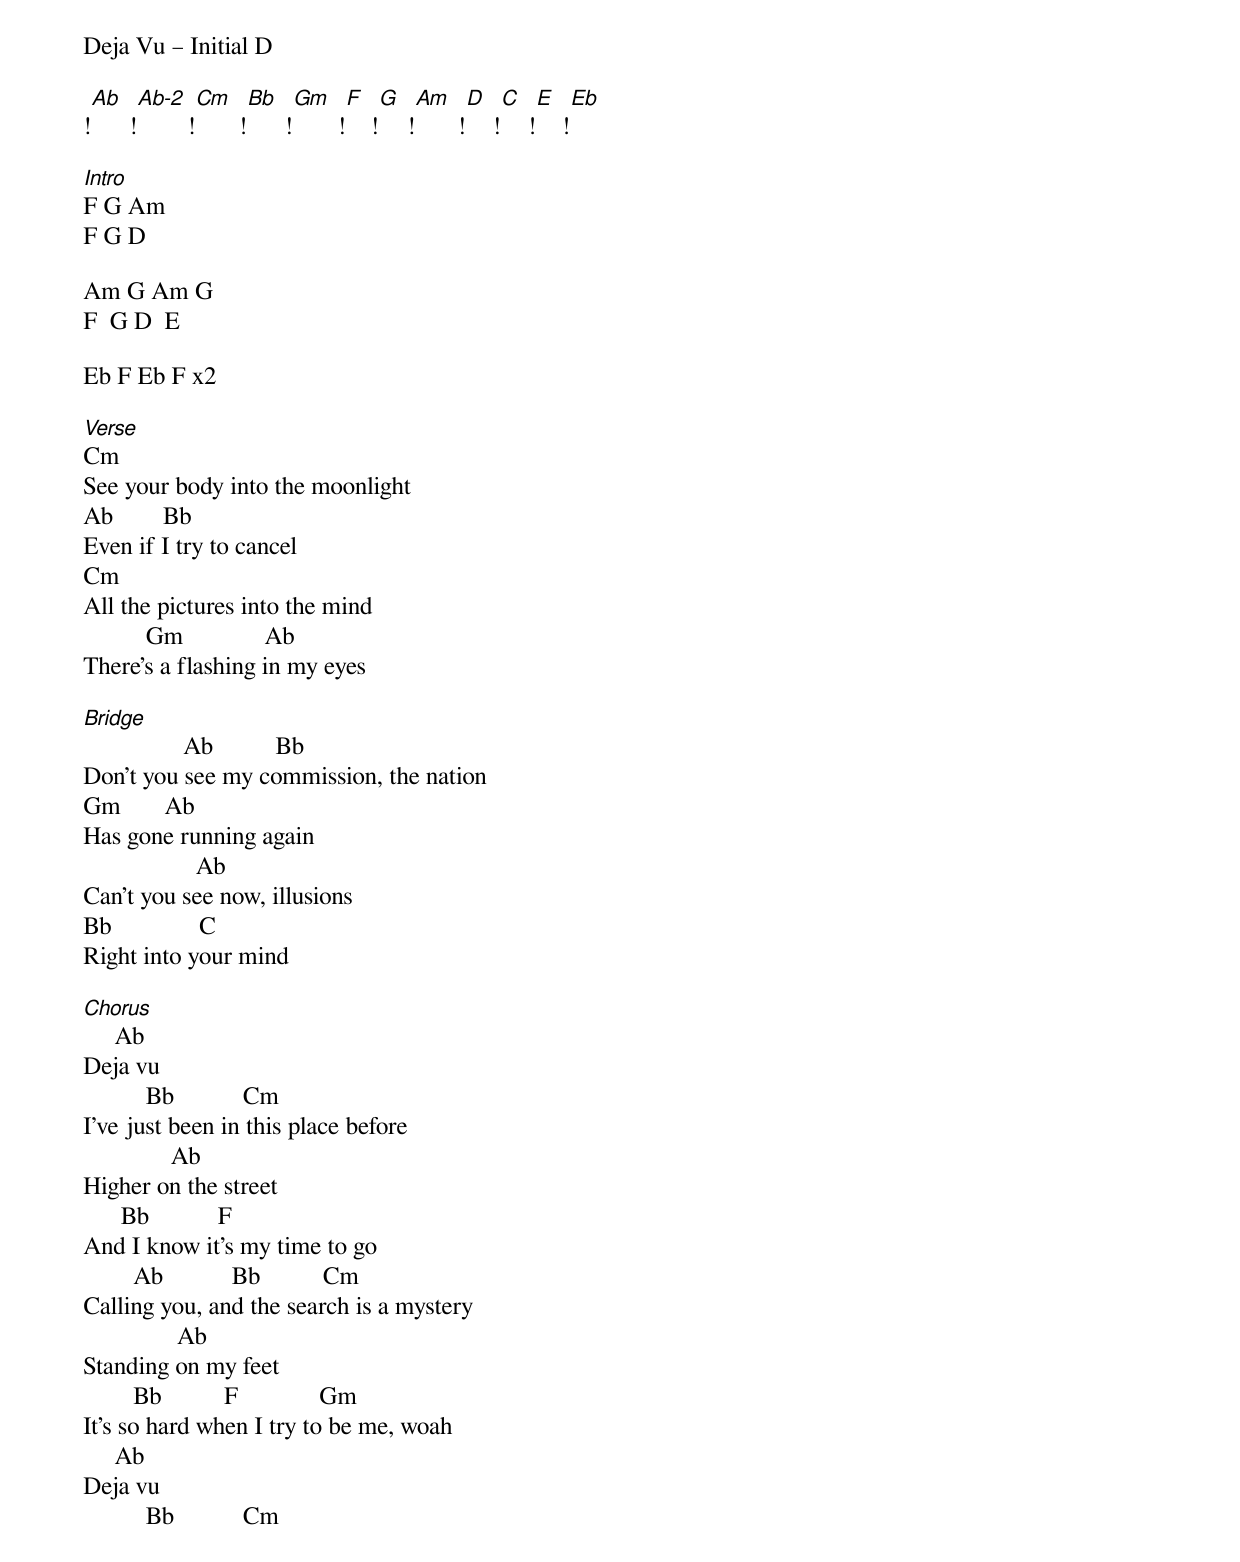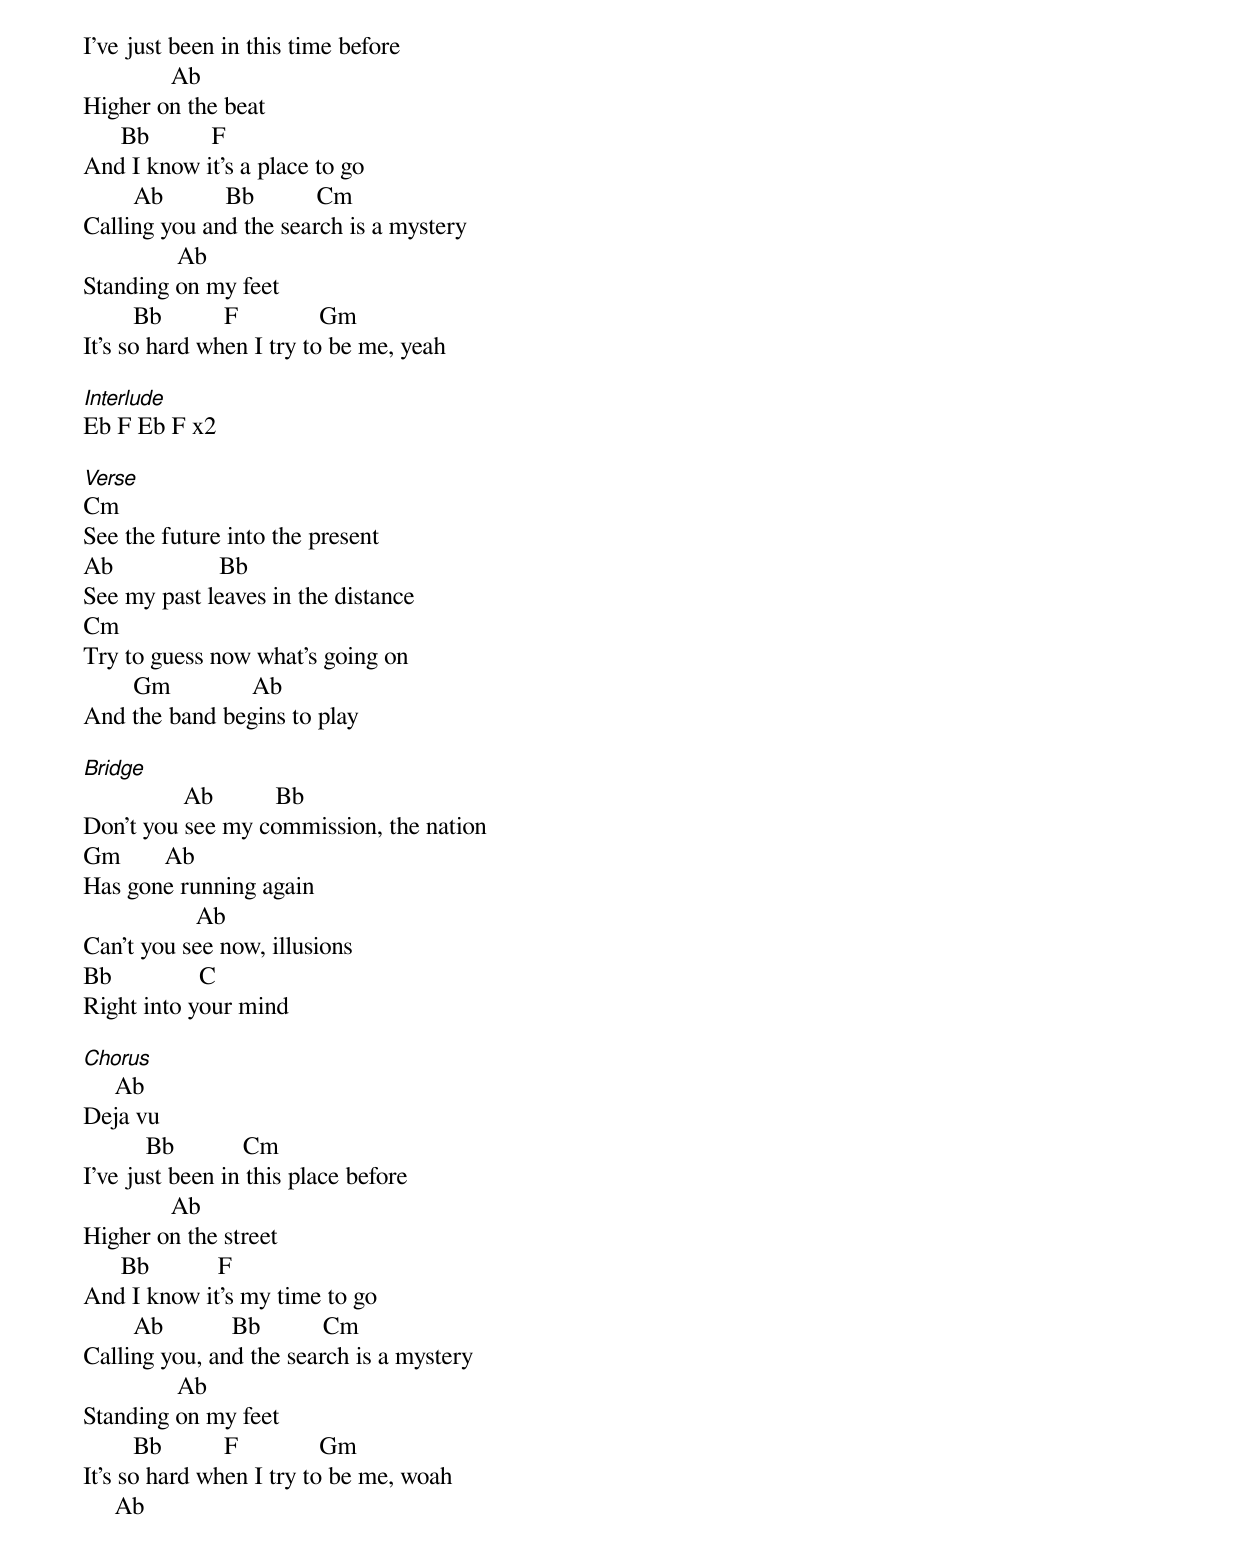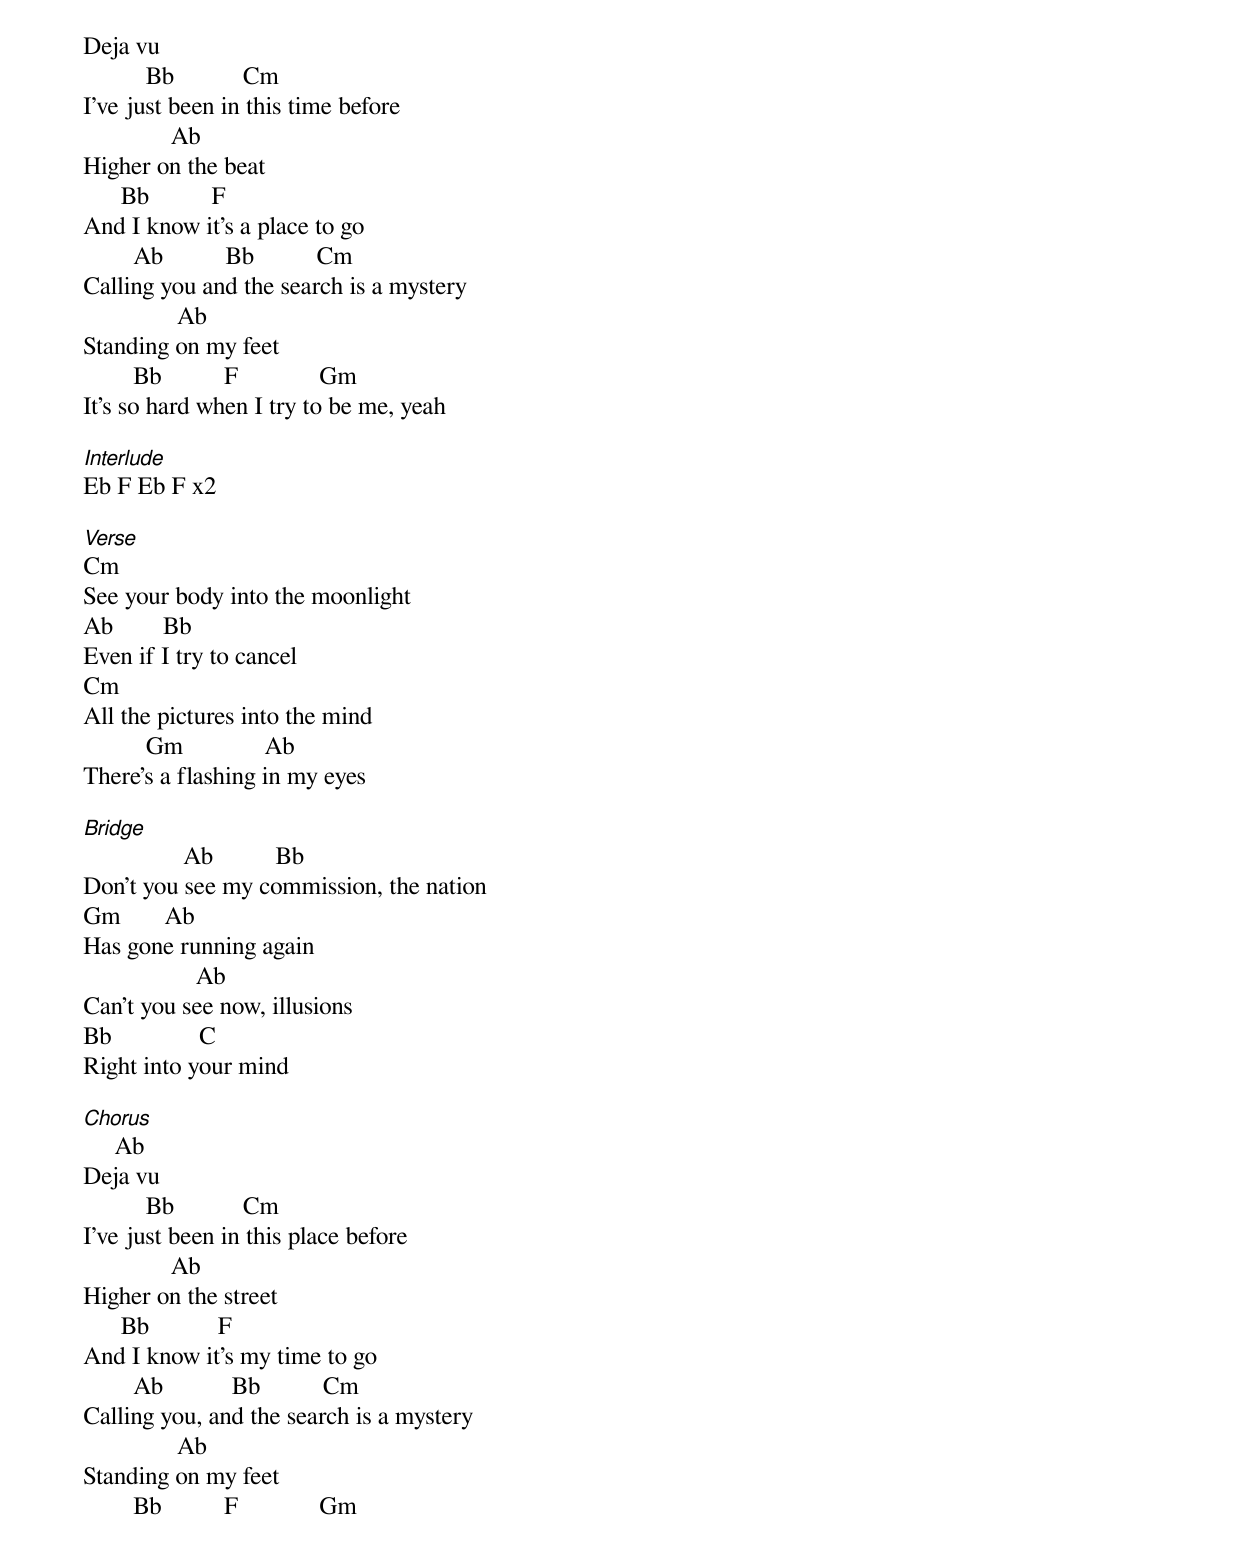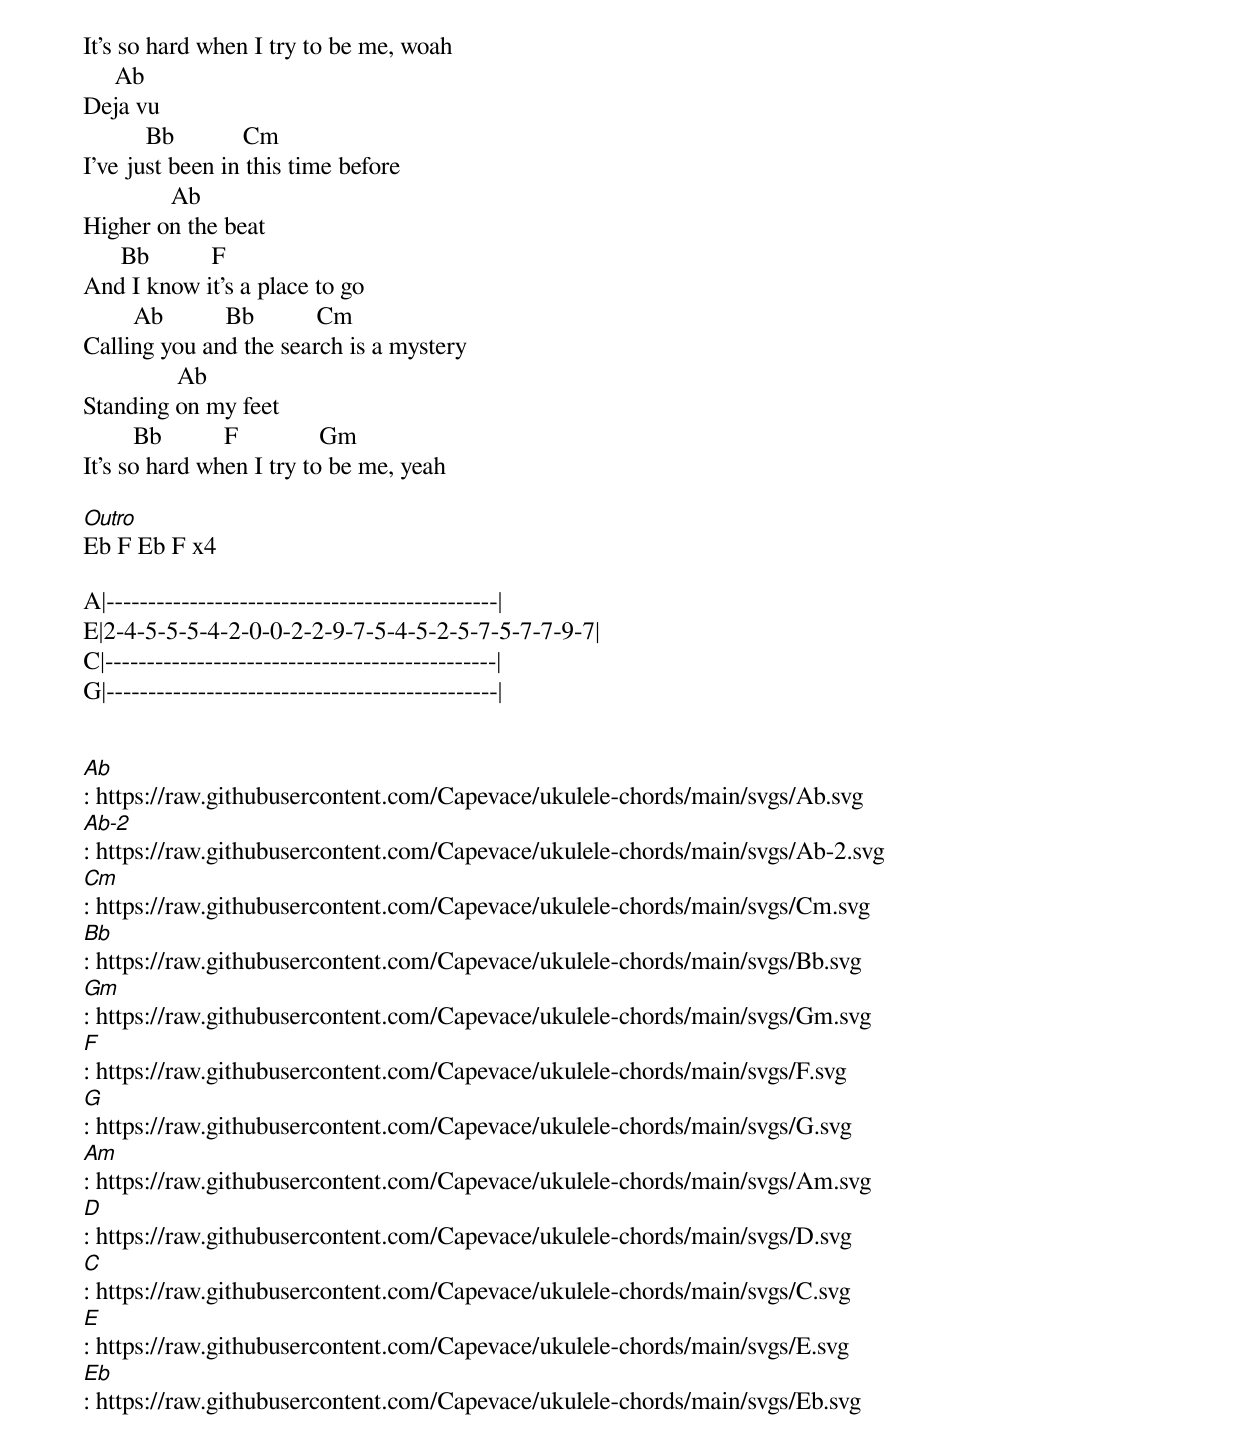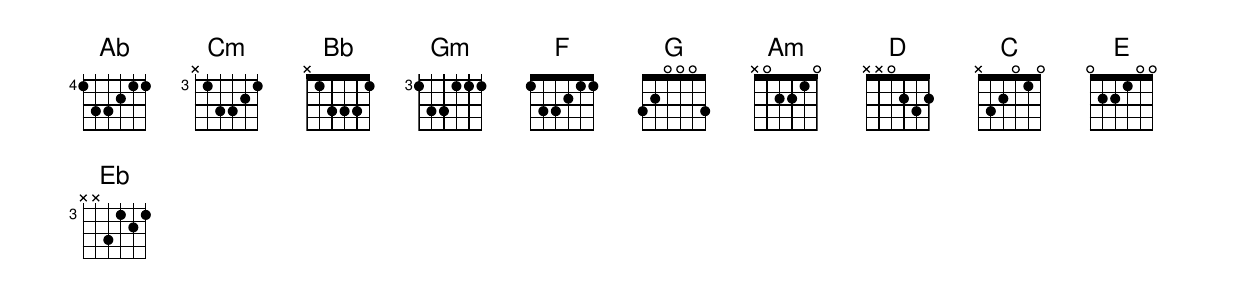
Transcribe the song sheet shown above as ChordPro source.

Deja Vu – Initial D

![Ab][] ![Ab-2][]![Cm][] ![Bb][] ![Gm][] ![F][] ![G][] ![Am][] ![D][] ![C][] ![E][] ![Eb][]

[Intro]
F G Am
F G D

Am G Am G
F  G D  E

Eb F Eb F x2

[Verse]
Cm
See your body into the moonlight
Ab        Bb
Even if I try to cancel
Cm
All the pictures into the mind
          Gm             Ab
There's a flashing in my eyes

[Bridge]
                Ab          Bb
Don't you see my commission, the nation
Gm       Ab
Has gone running again
                  Ab
Can't you see now, illusions
Bb              C
Right into your mind

[Chorus]
     Ab
Deja vu
          Bb           Cm
I've just been in this place before
              Ab
Higher on the street
      Bb           F
And I know it's my time to go
        Ab           Bb          Cm
Calling you, and the search is a mystery
               Ab
Standing on my feet
        Bb          F             Gm
It's so hard when I try to be me, woah
     Ab
Deja vu
          Bb           Cm
I've just been in this time before
              Ab
Higher on the beat
      Bb          F
And I know it's a place to go
        Ab          Bb          Cm
Calling you and the search is a mystery
               Ab
Standing on my feet
        Bb          F             Gm
It's so hard when I try to be me, yeah

[Interlude]
Eb F Eb F x2

[Verse]
Cm
See the future into the present
Ab                 Bb
See my past leaves in the distance
Cm
Try to guess now what's going on
        Gm             Ab
And the band begins to play

[Bridge]
                Ab          Bb
Don't you see my commission, the nation
Gm       Ab
Has gone running again
                  Ab
Can't you see now, illusions
Bb              C
Right into your mind

[Chorus]
     Ab
Deja vu
          Bb           Cm
I've just been in this place before
              Ab
Higher on the street
      Bb           F
And I know it's my time to go
        Ab           Bb          Cm
Calling you, and the search is a mystery
               Ab
Standing on my feet
        Bb          F             Gm
It's so hard when I try to be me, woah
     Ab
Deja vu
          Bb           Cm
I've just been in this time before
              Ab
Higher on the beat
      Bb          F
And I know it's a place to go
        Ab          Bb          Cm
Calling you and the search is a mystery
               Ab
Standing on my feet
        Bb          F             Gm
It's so hard when I try to be me, yeah

[Interlude]
Eb F Eb F x2

[Verse]
Cm
See your body into the moonlight
Ab        Bb
Even if I try to cancel
Cm
All the pictures into the mind
          Gm             Ab
There's a flashing in my eyes

[Bridge]
                Ab          Bb
Don't you see my commission, the nation
Gm       Ab
Has gone running again
                  Ab
Can't you see now, illusions
Bb              C
Right into your mind

[Chorus]
     Ab
Deja vu
          Bb           Cm
I've just been in this place before
              Ab
Higher on the street
      Bb           F
And I know it's my time to go
        Ab           Bb          Cm
Calling you, and the search is a mystery
               Ab
Standing on my feet
        Bb          F             Gm
It's so hard when I try to be me, woah
     Ab
Deja vu
          Bb           Cm
I've just been in this time before
              Ab
Higher on the beat
      Bb          F
And I know it's a place to go
        Ab          Bb          Cm
Calling you and the search is a mystery
               Ab
Standing on my feet
        Bb          F             Gm
It's so hard when I try to be me, yeah

[Outro]
Eb F Eb F x4

A|-----------------------------------------------|
E|2-4-5-5-5-4-2-0-0-2-2-9-7-5-4-5-2-5-7-5-7-7-9-7|
C|-----------------------------------------------|
G|-----------------------------------------------|


[Ab]: https://raw.githubusercontent.com/Capevace/ukulele-chords/main/svgs/Ab.svg
[Ab-2]: https://raw.githubusercontent.com/Capevace/ukulele-chords/main/svgs/Ab-2.svg
[Cm]: https://raw.githubusercontent.com/Capevace/ukulele-chords/main/svgs/Cm.svg
[Bb]: https://raw.githubusercontent.com/Capevace/ukulele-chords/main/svgs/Bb.svg
[Gm]: https://raw.githubusercontent.com/Capevace/ukulele-chords/main/svgs/Gm.svg
[F]: https://raw.githubusercontent.com/Capevace/ukulele-chords/main/svgs/F.svg
[G]: https://raw.githubusercontent.com/Capevace/ukulele-chords/main/svgs/G.svg
[Am]: https://raw.githubusercontent.com/Capevace/ukulele-chords/main/svgs/Am.svg
[D]: https://raw.githubusercontent.com/Capevace/ukulele-chords/main/svgs/D.svg
[C]: https://raw.githubusercontent.com/Capevace/ukulele-chords/main/svgs/C.svg
[E]: https://raw.githubusercontent.com/Capevace/ukulele-chords/main/svgs/E.svg
[Eb]: https://raw.githubusercontent.com/Capevace/ukulele-chords/main/svgs/Eb.svg
